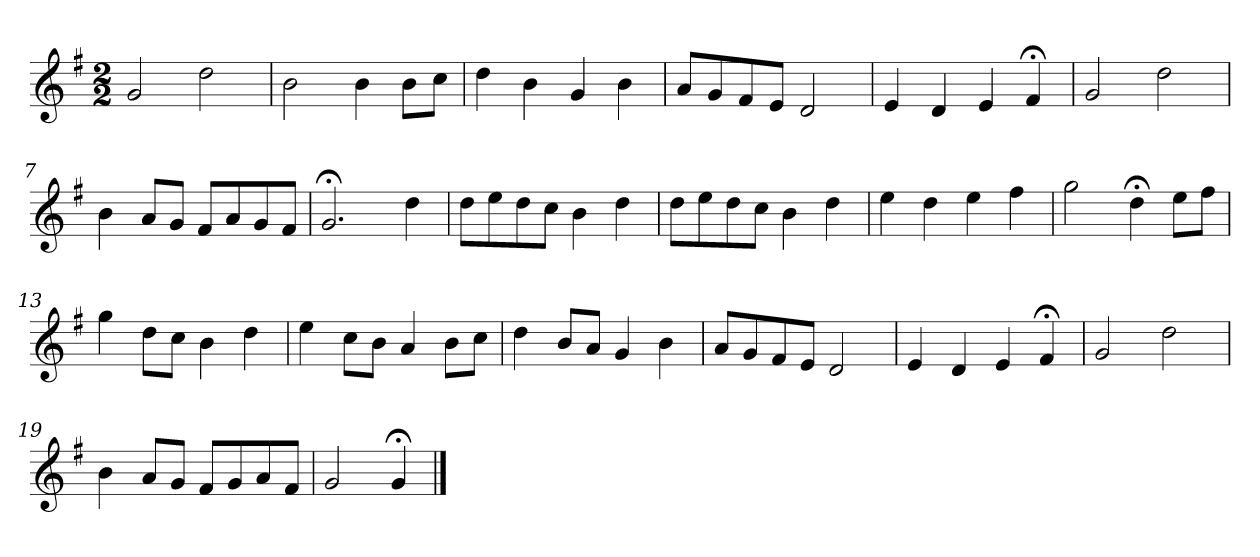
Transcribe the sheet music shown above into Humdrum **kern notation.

**kern
*part1
*staff1
*k[f#]
*G:
*M2/2
*MM120
=1
2g
2dd
=2
2b
4b
8bL
8ccJ
=3
4dd
4b
4g
4b
=4
8aL
8g
8f#
8eJ
2d
=5
4e
4d
4e
4f#;<
=6
2g
2dd
=7
4b
8aL
8gJ
8f#L
8a
8g
8f#J
=8
2.g;<
4dd
=9
8ddL
8ee
8dd
8ccJ
4b
4dd
=10
8ddL
8ee
8dd
8ccJ
4b
4dd
=11
4ee
4dd
4ee
4ff#
=12
2gg
4dd;<
8eeL
8ff#J
=13
4gg
8ddL
8ccJ
4b
4dd
=14
4ee
8ccL
8bJ
4a
8bL
8ccJ
=15
4dd
8bL
8aJ
4g
4b
=16
8aL
8g
8f#
8eJ
2d
=17
4e
4d
4e
4f#;<
=18
2g
2dd
=19
4b
8aL
8gJ
8f#L
8g
8a
8f#J
=20
2g
4g;<
==
*-
